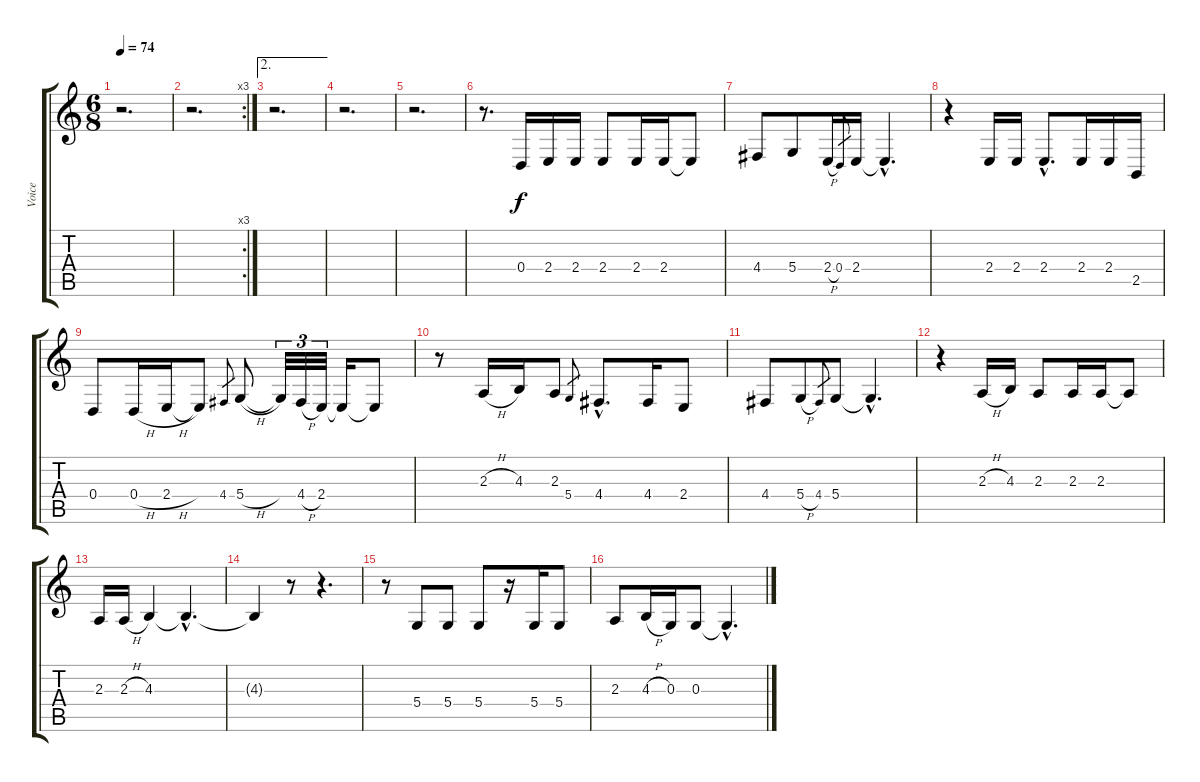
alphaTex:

\track ("Voice" "Voice") {instrument cello}
\staff {score tabs}
\tuning (E4 B3 G3 D3 A2 E2) {hide}
\ts (6 8)
\tempo 74
\clef g2
\ks c
r.2{d dy f} |
\rc 3
r.2{d} |
\ae 2
r.2{d} |
r.2{d} |
r.2{d} |
r.8{d} 0.4.16 2.4.16 2.4.16 2.4.8 2.4.16 2.4.16 2.4{t}.8 |
4.4.8 5.4.8 2.4{h}.16 0.4.8{gr} 2.4.16 2.4{hac t}.4{d} |
r.4 2.4.16 2.4.16 2.4{hac}.8{d} 2.4.16 2.4.16 2.5.16 |
0.4.8 0.4{h}.16 2.4{h}.16 2.4{t}.8 4.4.8{gr} 5.4{h}.8 5.4{t}.32{tu (3 2)} 4.4{h}.32{tu (3 2)} 2.4.32{tu (3 2)} 2.4{t}.16 2.4{t}.8 |
r.8 2.3{h}.16 4.3.16 2.3.8 5.4.8{gr} 4.4{hac}.8{d} 4.4.16 2.4.8 |
4.4.8 5.4{h}.8 4.4.8{gr} 5.4.8 5.4{hac t}.4{d} |
r.4 2.3{h}.16 4.3.16 2.3.8 2.3.16 2.3.16 2.3{t}.8 |
2.3.16 2.3{h}.16 4.3.4 4.3{hac t}.4{d} |
4.3{t}.4 r.8 r.4{d} |
r.8 5.4.8 5.4.8 5.4.8 r.16 5.4.16 5.4.8 |
2.3.8 4.3{h}.16 0.3.16 0.3.8 0.3{hac t}.4{d}
